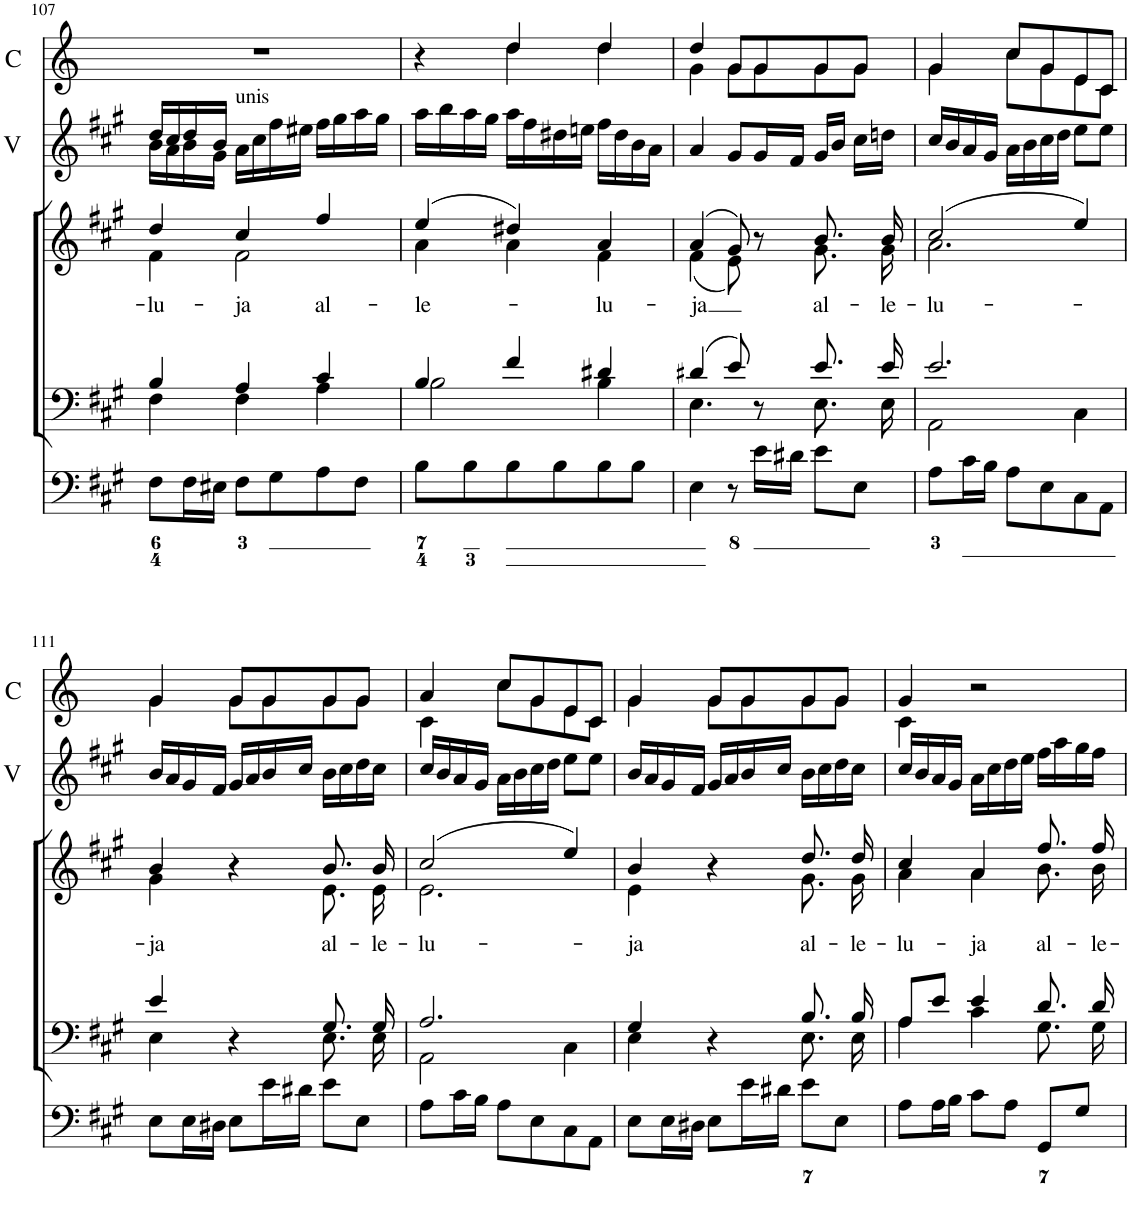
**kern	**kern	**kern	**text	**kern	**kern	**kern	**kern
*part7	*part6	*part5	*part5	*part4	*part3	*part2	*part1
*staff7	*staff6	*staff5	*staff5	*staff4	*staff3	*staff2	*staff1
*I"Organ	*I"Voice	*I"Voice	*	*I"Violin	*I"Violin	*I"2 Violini	*I"Corni in A
*	*	*	*	*I'Vln.	*I'Vln.	*I'V	*I'C
!!LO:PB:g=z
*clefF4	*clefF4	*clefG2	*	*clefG2	*clefG2	*clefG2	*clefG2
*	*	*	*	*	*	*	*Trd2c3
*k[f#c#g#]	*k[f#c#g#]	*k[f#c#g#]	*	*k[f#c#g#]	*k[f#c#g#]	*k[f#c#g#]	*k[]
*M3/4	*M3/4	*M3/4	*	*M3/4	*M3/4	*M3/4	*M3/4
=107	=107	=107	=107	=107	=107	=107	=107
*	*^	*^	*	*	*	*	*
!	!	!	!	!	!LO:LY:b	!	!	!	!
*	*	*	*	*	*	*	*	*^	*
8F#\L	4B/	4F#\	4dd/	4f#\	-lu-	16b	16dd	16dd/LL	16b\LL	2.r
.	.	.	.	.	.	16a	16cc#	16cc#/	16a\	.
16F#\L	.	.	.	.	.	16b	16dd	16dd/	16b\	.
16E#X\JJ	.	.	.	.	.	16g#	16b	16b/JJ	16g#\JJ	.
!	!	!	!	!	!	!	!	!LO:TX:a:t=unis	!	!
!	!	!	!	!	!	!	!LO:TX:a:t=unis	!	!	!
!	!	!	!	!	!	!LO:TX:a:t=unis	!	!	!	!
!	!	!	!	!	!LO:LY:b	!	!	!	!	!
8F#\L	4A/	4F#\	4cc#/	2f#\	-ja	16aLL	16aLL	16a\LL	2ryy	.
.	.	.	.	.	.	16cc#	16cc#	16cc#\	.	.
8G#\	.	.	.	.	.	16ff#	16ff#	16ff#\	.	.
.	.	.	.	.	.	16ee#XJJ	16ee#XJJ	16ee#X\JJ	.	.
!	!	!	!	!	!LO:LY:b	!	!	!	!	!
8A\	4c#/	4A\	4ff#/	.	al-	16ff#LL	16ff#LL	16ff#\LL	.	.
.	.	.	.	.	.	16gg#	16gg#	16gg#\	.	.
8F#\J	.	.	.	.	.	16aa	16aa	16aa\	.	.
.	.	.	.	.	.	16gg#JJ	16gg#JJ	16gg#\JJ	.	.
*	*	*	*	*	*	*	*	*v	*v	*
=108	=108	=108	=108	=108	=108	=108	=108	=108	=108
!	!	!	!	!	!LO:LY:b	!	!	!	!
*	*	*	*	*	*	*	*	*	*^
8B\L	4B/	2B\	(4ee/	4a\	-le-	16aa	16aa	16aa\LL	4r	4ryy
.	.	.	.	.	.	16bb	16bb	16bb\	.	.
8B\	.	.	.	.	.	16aa	16aa	16aa\	.	.
.	.	.	.	.	.	16gg#	16gg#	16gg#\JJ	.	.
8B\	4f#/	.	4dd#X/)	4a\	.	16aa	16aa	16aa\LL	4dd/	4dd\
.	.	.	.	.	.	16ff#	16ff#	16ff#\	.	.
8B\	.	.	.	.	.	16dd#X	16dd#X	16dd#X\	.	.
.	.	.	.	.	.	16een	16een	16een\JJ	.	.
!	!	!	!	!	!LO:LY:b	!	!	!	!	!
8B\	4d#X/	4B\	4a/	4f#\	-lu-	16ff#	16ff#	16ff#\LL	4dd/	4dd\
.	.	.	.	.	.	16dd#	16dd#	16dd#\	.	.
8B\J	.	.	.	.	.	16b	16b	16b\	.	.
.	.	.	.	.	.	16a	16a	16a\JJ	.	.
=109	=109	=109	=109	=109	=109	=109	=109	=109	=109	=109
!	!	!	!	!	!LO:LY:b	!	!	!	!	!
4E\	(4d#X/	4.E\	(4a/	(4f#\	-ja	4a	4a	4a/	4dd/	4g\
8r	8e/)	.	8g#/)	8e\L)	.	8g#	8g#	8g#/L	8g/L	8g\L
16e\LL	8r	8ryy	8r	8ryy	.	16g#	16g#	16g#/L	8g/	8g\
16d#X\JJ	.	.	.	.	.	16f#	16f#	16f#/JJ	.	.
!	!	!	!	!	!LO:LY:b	!	!	!	!	!
8e\L	8.e/	8.E\	8.b/L	8.g#\	al-	16g#	16g#	16g#/LL	8g/	8g\
.	.	.	.	.	.	16b	16b	16b/JJ	.	.
8E\J	.	.	.	.	.	16cc#	16cc#	16cc#\LL	8g/J	8g\J
!	!	!	!	!	!LO:LY:b	!	!	!	!	!
.	16e/	16E\	16b/Jk	16g#\Jk	-le-	16ddn	16ddn	16ddn\JJ	.	.
=110	=110	=110	=110	=110	=110	=110	=110	=110	=110	=110
!	!	!	!	!	!LO:LY:b	!	!	!	!	!
8A\L	2.e/	2AA\	(2cc#/	2.a\	-lu-	16cc#	16cc#	16cc#/LL	4g/	4g\
.	.	.	.	.	.	16b	16b	16b/	.	.
16c#\L	.	.	.	.	.	16a	16a	16a/	.	.
16B\JJ	.	.	.	.	.	16g#	16g#	16g#/JJ	.	.
8A\L	.	.	.	.	.	16a	16a	16a\LL	8cc/L	8cc\L
.	.	.	.	.	.	16b	16b	16b\	.	.
8E\	.	.	.	.	.	16cc#	16cc#	16cc#\	8g/	8g\
.	.	.	.	.	.	16dd	16dd	16dd\JJ	.	.
8C#\	.	4C#\	4ee/)	.	.	8ee	8ee	8ee\L	8e/	8e\
8AA\J	.	.	.	.	.	8ee	8ee	8ee\J	8c/J	8c\J
!!LO:LB:g=z	!!
=111	=111	=111	=111	=111	=111	=111	=111	=111	=111	=111
!	!	!	!	!	!LO:LY:b	!	!	!	!	!
8E\L	4e/	4E\	4b/	4g#\	-ja	16b	16b	16b/LL	4g/	4g\
.	.	.	.	.	.	16a	16a	16a/	.	.
16E\L	.	.	.	.	.	16g#	16g#	16g#/	.	.
16D#X\JJ	.	.	.	.	.	16f#	16f#	16f#/JJ	.	.
8E\L	4r	4ryy	4r	4ryy	.	16g#	16g#	16g#/LL	8g/L	8g\L
.	.	.	.	.	.	16a	16a	16a/	.	.
16e\L	.	.	.	.	.	16b	16b	16b/	8g/	8g\
16d#X\JJ	.	.	.	.	.	16cc#	16cc#	16cc#/JJ	.	.
!	!	!	!	!	!LO:LY:b	!	!	!	!	!
8e\L	8.G#/	8.E\	8.b/L	8.e\L	al-	16b	16b	16b\LL	8g/	8g\
.	.	.	.	.	.	16cc#	16cc#	16cc#\	.	.
8E\J	.	.	.	.	.	16dd	16dd	16dd\	8g/J	8g\J
!	!	!	!	!	!LO:LY:b	!	!	!	!	!
.	16G#/	16E\	16b/Jk	16e\Jk	-le-	16cc#	16cc#	16cc#\JJ	.	.
=112	=112	=112	=112	=112	=112	=112	=112	=112	=112	=112
!	!	!	!	!	!LO:LY:b	!	!	!	!	!
8A\L	2.A/	2AA\	(2cc#/	2.e\	-lu-	16cc#	16cc#	16cc#/LL	4a/	4c\
.	.	.	.	.	.	16b	16b	16b/	.	.
16c#\L	.	.	.	.	.	16a	16a	16a/	.	.
16B\JJ	.	.	.	.	.	16g#	16g#	16g#/JJ	.	.
8A\L	.	.	.	.	.	16a	16a	16a\LL	8cc/L	8cc\L
.	.	.	.	.	.	16b	16b	16b\	.	.
8E\	.	.	.	.	.	16cc#	16cc#	16cc#\	8g/	8g\
.	.	.	.	.	.	16dd	16dd	16dd\JJ	.	.
8C#\	.	4C#\	4ee/)	.	.	8ee	8ee	8ee\L	8e/	8e\
8AA\J	.	.	.	.	.	8ee	8ee	8ee\J	8c/J	8c\J
=113	=113	=113	=113	=113	=113	=113	=113	=113	=113	=113
!	!	!	!	!	!LO:LY:b	!	!	!	!	!
8E\L	4G#/	4E\	4b/	4e\	-ja	16b	16b	16b/LL	4g/	4g\
.	.	.	.	.	.	16a	16a	16a/	.	.
16E\L	.	.	.	.	.	16g#	16g#	16g#/	.	.
16D#X\JJ	.	.	.	.	.	16f#	16f#	16f#/JJ	.	.
8E\L	4r	4ryy	4r	4ryy	.	16g#	16g#	16g#/LL	8g/L	8g\L
.	.	.	.	.	.	16a	16a	16a/	.	.
16e\L	.	.	.	.	.	16b	16b	16b/	8g/	8g\
16d#X\JJ	.	.	.	.	.	16cc#	16cc#	16cc#/JJ	.	.
!	!	!	!	!	!LO:LY:b	!	!	!	!	!
8e\L	8.B/	8.E\	8.dd/L	8.g#\L	al-	16b	16b	16b\LL	8g/	8g\
.	.	.	.	.	.	16cc#	16cc#	16cc#\	.	.
8E\J	.	.	.	.	.	16dd	16dd	16dd\	8g/J	8g\J
!	!	!	!	!	!LO:LY:b	!	!	!	!	!
.	16B/	16E\	16dd/Jk	16g#\Jk	-le-	16cc#	16cc#	16cc#\JJ	.	.
=114	=114	=114	=114	=114	=114	=114	=114	=114	=114	=114
!	!	!	!	!	!LO:LY:b	!	!	!	!	!
8A\L	8A/L	4A\	4cc#/	4a\	-lu-	16cc#	16cc#	16cc#/LL	4g/	4c\
.	.	.	.	.	.	16b	16b	16b/	.	.
16A\L	8e/J	.	.	.	.	16a	16a	16a/	.	.
16B\JJ	.	.	.	.	.	16g#	16g#	16g#/JJ	.	.
!	!	!	!	!	!LO:LY:b	!	!	!	!	!
8c#\L	4e/	4c#\	4a/	4a\	-ja	16a	16a	16a\LL	2r	2ryy
.	.	.	.	.	.	16cc#	16cc#	16cc#\	.	.
8A\J	.	.	.	.	.	16dd	16dd	16dd\	.	.
.	.	.	.	.	.	16ee	16ee	16ee\JJ	.	.
!	!	!	!	!	!LO:LY:b	!	!	!	!	!
8GG#/L	8.d/	8.G#\	8.ff#/L	8.b\L	al-	16ff#	16ff#	16ff#\LL	.	.
.	.	.	.	.	.	16aa	16aa	16aa\	.	.
8G#/J	.	.	.	.	.	16gg#	16gg#	16gg#\	.	.
!	!	!	!	!	!LO:LY:b	!	!	!	!	!
.	16d/	16G#\	16ff#/Jk	16b\Jk	-le-	16ff#	16ff#	16ff#\JJ	.	.
*	*v	*v	*	*	*	*	*	*	*v	*v
*	*	*v	*v	*	*	*	*	*
=	=	=	=	=	=	=	=
*-	*-	*-	*-	*-	*-	*-	*-
